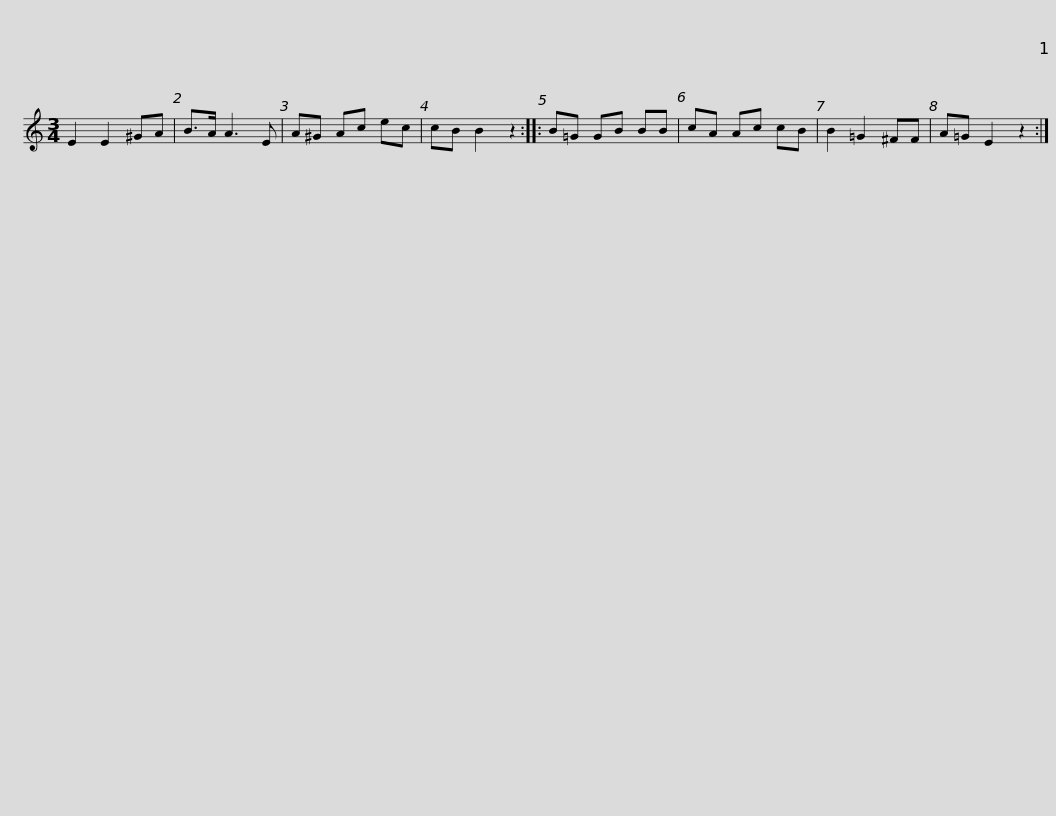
X:1
L:1/8
M:3/4
I:linebreak $
K:C
V:1 treble
V:1
 E2 E2 ^GA | B>A A3 E | A^G Ac ec | cB B2 z2 :: B=G GB BB | %5
 cA Ac cB | B2 =G2 ^FF |$ A=G E2 z2 :| %8
